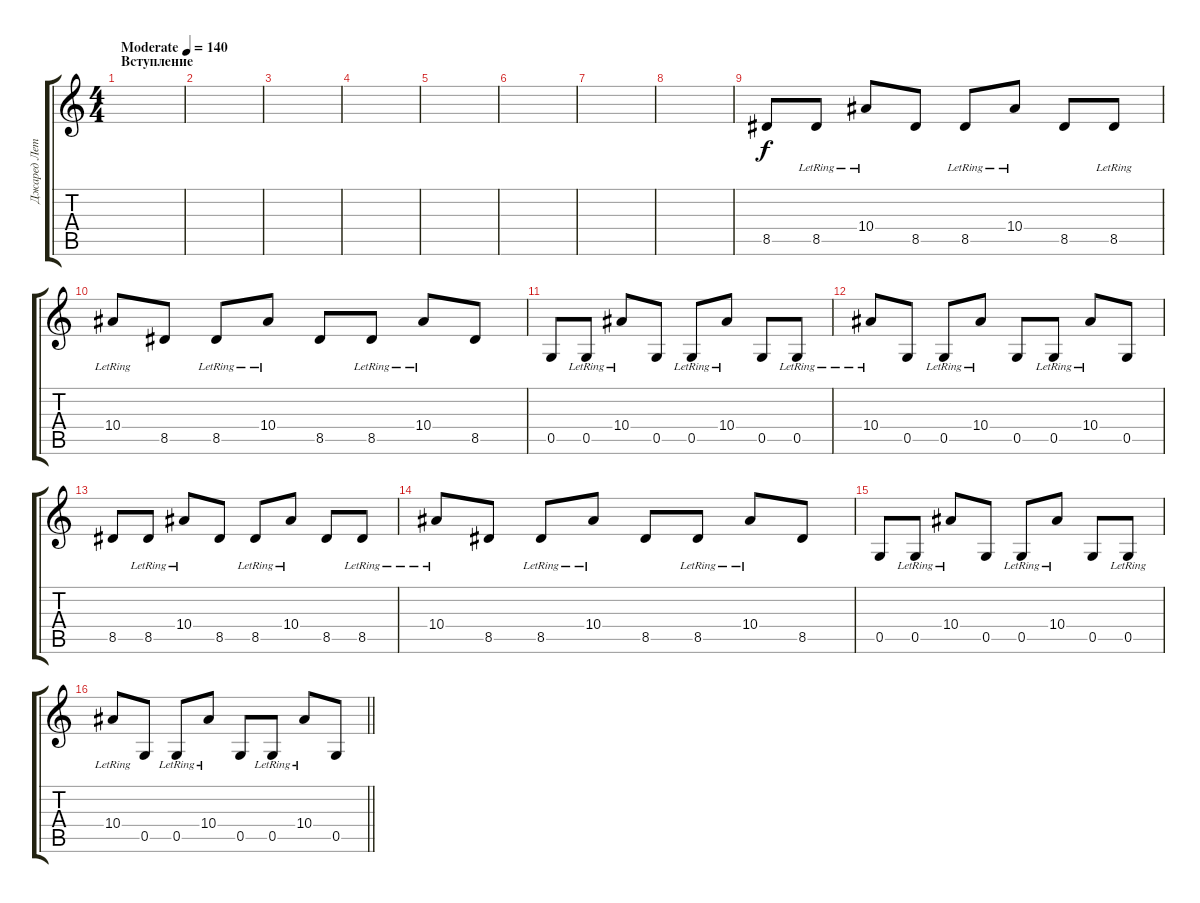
\track ("Джаред Лето" "Джаред Лет") {instrument electricguitarclean}
\staff {score tabs}
\tuning (D4 A3 F3 C3 G2 D2) {hide}
\ts (4 4)
\section ("" "Вступление")
\tempo (140 "Moderate")
\clef g2
\ks c
|
|
|
|
|
|
|
|
8.5.8 8.5{lr}.8 10.4{lr}.8{volume 13} 8.5.8 8.5{lr}.8 10.4{lr}.8 8.5.8 8.5{lr}.8 |
10.4{lr}.8 8.5.8 8.5{lr}.8 10.4{lr}.8 8.5.8 8.5{lr}.8 10.4{lr}.8 8.5.8 |
0.5.8 0.5{lr}.8 10.4{lr}.8 0.5.8 0.5{lr}.8 10.4{lr}.8 0.5.8 0.5{lr}.8 |
10.4{lr}.8 0.5.8 0.5{lr}.8 10.4{lr}.8 0.5.8 0.5{lr}.8 10.4{lr}.8 0.5.8 |
8.5.8 8.5{lr}.8 10.4{lr}.8 8.5.8 8.5{lr}.8 10.4{lr}.8 8.5.8 8.5{lr}.8 |
10.4{lr}.8 8.5.8 8.5{lr}.8 10.4{lr}.8 8.5.8 8.5{lr}.8 10.4{lr}.8 8.5.8 |
0.5.8 0.5{lr}.8 10.4{lr}.8 0.5.8 0.5{lr}.8 10.4{lr}.8 0.5.8 0.5{lr}.8 |
\barLineRight lightlight
10.4{lr}.8 0.5.8 0.5{lr}.8 10.4{lr}.8 0.5.8 0.5{lr}.8 10.4{lr}.8 0.5.8
